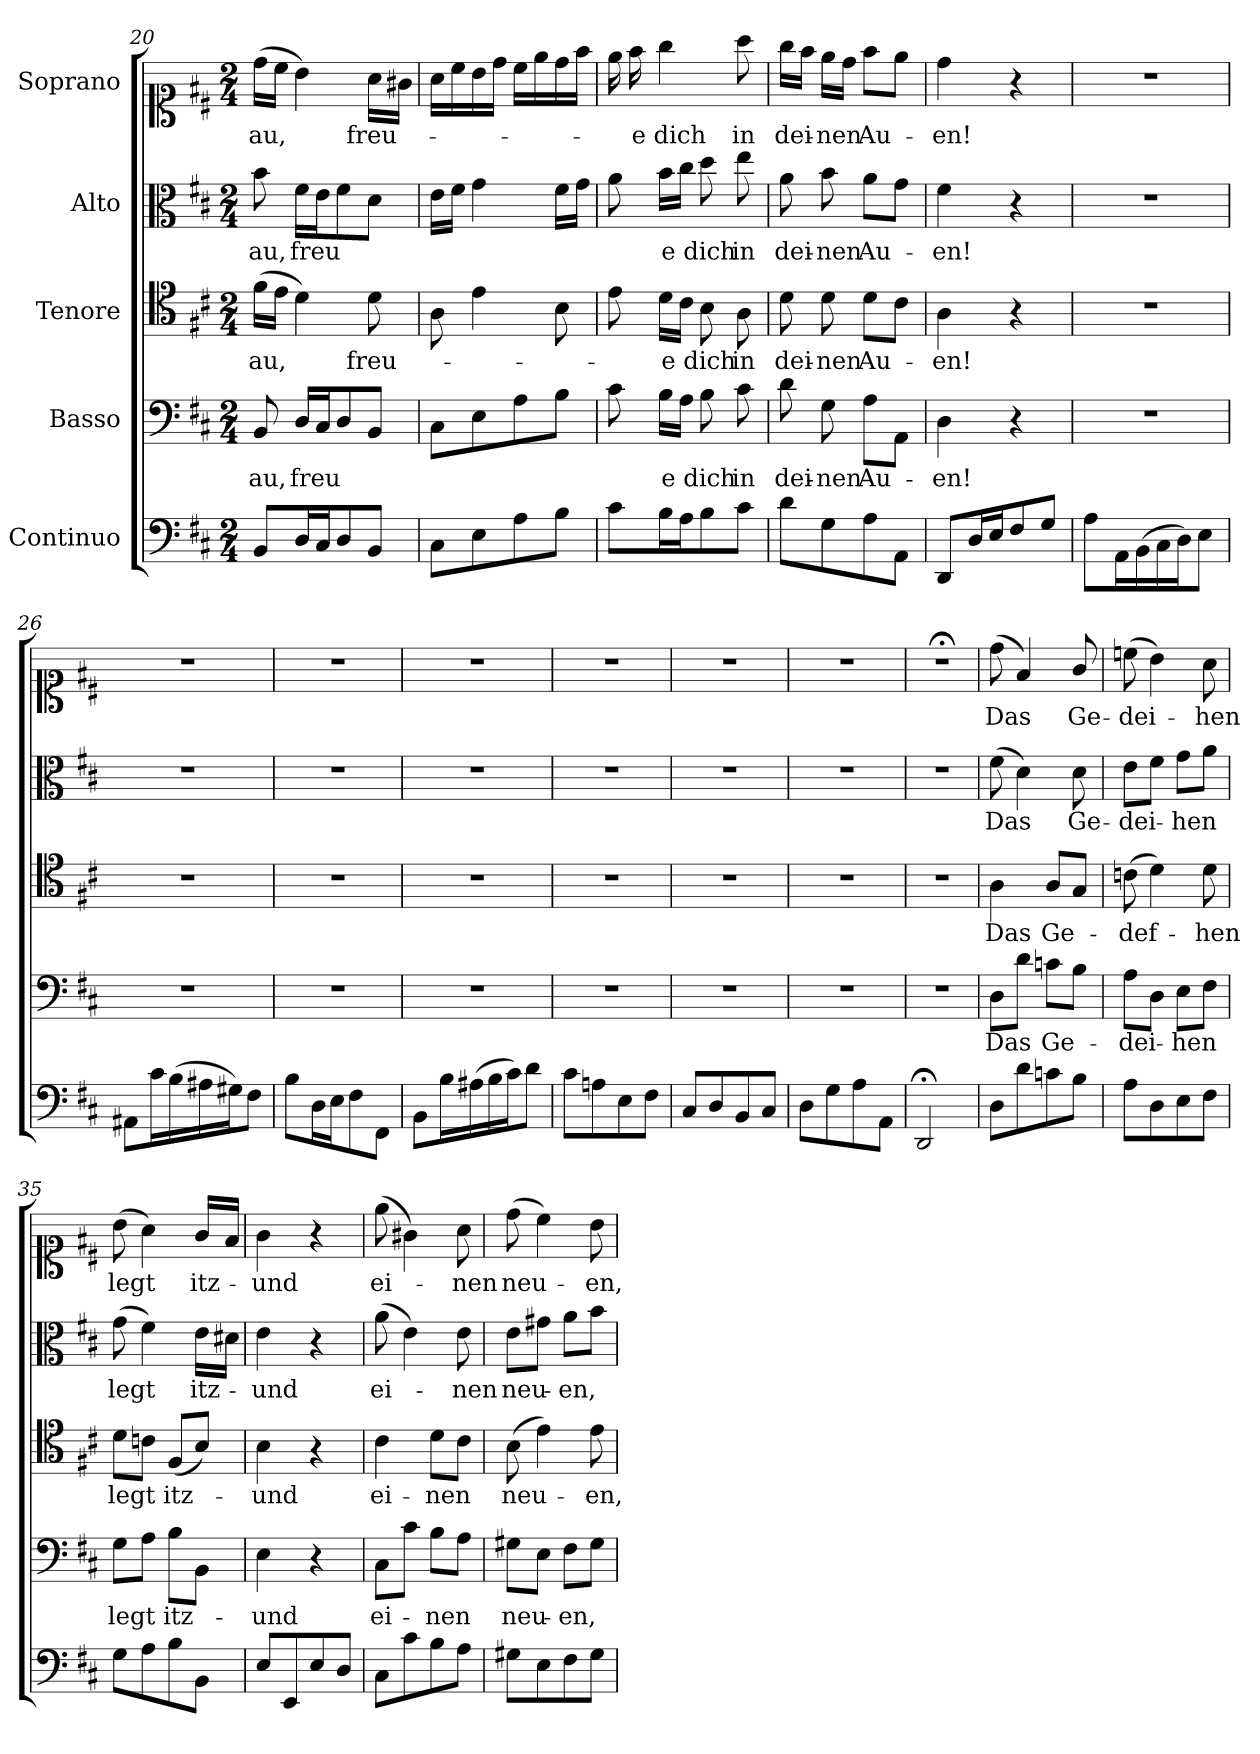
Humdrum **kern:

**kern	**kern	**text	**kern	**text	**kern	**text	**kern	**text
*part5	*part4	*part4	*part3	*part3	*part2	*part2	*part1	*part1
*staff5	*staff4	*staff4	*staff3	*staff3	*staff2	*staff2	*staff1	*staff1
*I"Continuo	*I"Basso	*	*I"Tenore	*	*I"Alto	*	*I"Soprano	*
*clefF4	*clefF4	*	*clefC4	*	*clefC3	*	*clefC1	*
*k[f#c#]	*k[f#c#]	*	*k[f#c#]	*	*k[f#c#]	*	*k[f#c#]	*
*M2/4	*M2/4	*	*M2/4	*	*M2/4	*	*M2/4	*
=20	=20	=20	=20	=20	=20	=20	=20	=20
!	!	!LO:LY:b	!	!LO:LY:b	!	!LO:LY:b	!	!LO:LY:b
8BB/L	8BB/	-au,	(16f#\LL	-au,	8b\	-au,	(16dd\LL	-au,
.	.	.	16e\JJ	.	.	.	16cc#\JJ	.
!	!	!LO:LY:b	!	!	!	!LO:LY:b	!	!
16D/L	16D/LL	freu-	4d\)	.	16f#\LL	freu-	4b\)	.
16C#/J	16C#/J	.	.	.	16e\J	.	.	.
8D/	8D/	.	.	.	8f#\	.	.	.
!	!	!	!	!LO:LY:b	!	!	!	!LO:LY:b
8BB/J	8BB/J	.	8d\	freu-	8d\J	.	16a\LL	freu-
.	.	.	.	.	.	.	16g#X\JJ	.
=21	=21	=21	=21	=21	=21	=21	=21	=21
8C#\L	8C#\L	.	8A\	.	16e\LL	.	16a\LL	.
.	.	.	.	.	16f#\JJ	.	16cc#\	.
8E\	8E\	.	4e\	.	4g\	.	16b\	.
.	.	.	.	.	.	.	16dd\JJ	.
8A\	8A\	.	.	.	.	.	16cc#\LL	.
.	.	.	.	.	.	.	16ee\	.
8B\J	8B\J	.	8B\	.	16f#\LL	.	16dd\	.
.	.	.	.	.	16g\JJ	.	16ff#\JJ	.
=22	=22	=22	=22	=22	=22	=22	=22	=22
!	!	!LO:LY:b	!	!	!	!LO:LY:b	!	!
8c#\L	8c#\	--	8e\	.	8a\	--	16ee\	.
!	!	!	!	!	!	!	!	!LO:LY:b
.	.	.	.	.	.	.	16ff#\	e
!	!	!LO:LY:b	!	!LO:LY:b	!	!LO:LY:b	!	!LO:LY:b
16B\L	16B\LL	e	16d\LL	-e	16b\LL	e	4gg\	dich
16A\J	16A\JJ	.	16c#\JJ	.	16cc#\JJ	.	.	.
!	!	!LO:LY:b	!	!LO:LY:b	!	!LO:LY:b	!	!
8B\	8B\	dich	8B\	dich	8dd\	dich	.	.
!	!	!LO:LY:b	!	!LO:LY:b	!	!LO:LY:b	!	!LO:LY:b
8c#\J	8c#\	in	8A\	in	8ee\	in	8aa\	in
=23	=23	=23	=23	=23	=23	=23	=23	=23
!	!	!LO:LY:b	!	!LO:LY:b	!	!LO:LY:b	!	!LO:LY:b
8d\L	8d\	dei-	8d\	dei-	8a\	dei-	16gg\LL	dei-
.	.	.	.	.	.	.	16ff#\JJ	.
!	!	!LO:LY:b	!	!LO:LY:b	!	!LO:LY:b	!	!LO:LY:b
8G\	8G\	-nen	8d\	-nen	8b\	-nen	16ee\LL	-nen
.	.	.	.	.	.	.	16dd\JJ	.
!	!	!LO:LY:b	!	!LO:LY:b	!	!LO:LY:b	!	!LO:LY:b
8A\	8A\L	Au-	8d\L	Au-	8a\L	Au-	8ff#\L	Au-
8AA\J	8AA\J	.	8c#\J	.	8g\J	.	8ee\J	.
=24	=24	=24	=24	=24	=24	=24	=24	=24
!	!	!LO:LY:b	!	!LO:LY:b	!	!LO:LY:b	!	!LO:LY:b
8DD/L	4D\	-en!	4A\	-en!	4f#\	-en!	4dd\	en!
16D/L	.	.	.	.	.	.	.	.
16E/J	.	.	.	.	.	.	.	.
8F#/	4r	.	4r	.	4r	.	4r	.
8G/J	.	.	.	.	.	.	.	.
=25	=25	=25	=25	=25	=25	=25	=25	=25
8A\L	2r	.	2r	.	2r	.	2r	.
16AA\L	.	.	.	.	.	.	.	.
(16BB\	.	.	.	.	.	.	.	.
16C#\	.	.	.	.	.	.	.	.
16D\J)	.	.	.	.	.	.	.	.
8E\J	.	.	.	.	.	.	.	.
=26	=26	=26	=26	=26	=26	=26	=26	=26
8AA#X\L	2r	.	2r	.	2r	.	2r	.
16c#\L	.	.	.	.	.	.	.	.
(16B\	.	.	.	.	.	.	.	.
16A#X\	.	.	.	.	.	.	.	.
16G#X\J)	.	.	.	.	.	.	.	.
8F#\J	.	.	.	.	.	.	.	.
!!LO:PB:g=z
=27	=27	=27	=27	=27	=27	=27	=27	=27
8B\L	2r	.	2r	.	2r	.	2r	.
16D\L	.	.	.	.	.	.	.	.
16E\J	.	.	.	.	.	.	.	.
8F#\	.	.	.	.	.	.	.	.
8FF#\J	.	.	.	.	.	.	.	.
=28	=28	=28	=28	=28	=28	=28	=28	=28
8BB\L	2r	.	2r	.	2r	.	2r	.
16B\L	.	.	.	.	.	.	.	.
(16A#X\	.	.	.	.	.	.	.	.
16B\	.	.	.	.	.	.	.	.
16c#\J)	.	.	.	.	.	.	.	.
8d\J	.	.	.	.	.	.	.	.
=29	=29	=29	=29	=29	=29	=29	=29	=29
8c#\L	2r	.	2r	.	2r	.	2r	.
8An\	.	.	.	.	.	.	.	.
8E\	.	.	.	.	.	.	.	.
8F#\J	.	.	.	.	.	.	.	.
=30	=30	=30	=30	=30	=30	=30	=30	=30
8C#/L	2r	.	2r	.	2r	.	2r	.
8D/	.	.	.	.	.	.	.	.
8BB/	.	.	.	.	.	.	.	.
8C#/J	.	.	.	.	.	.	.	.
=31	=31	=31	=31	=31	=31	=31	=31	=31
8D\L	2r	.	2r	.	2r	.	2r	.
8G\	.	.	.	.	.	.	.	.
8A\	.	.	.	.	.	.	.	.
8AA\J	.	.	.	.	.	.	.	.
=32	=32	=32	=32	=32	=32	=32	=32	=32
2DD;/	2r	.	2r	.	2r	.	2r;<	.
=33	=33	=33	=33	=33	=33	=33	=33	=33
!	!	!LO:LY:b	!	!LO:LY:b	!	!LO:LY:b	!	!LO:LY:b
8D\L	8D\L	Das	4A\	Das	(8f#\	Das	(8dd\	Das
8d\	8d\J	.	.	.	4d\)	.	4f#/)	.
!	!	!LO:LY:b	!	!LO:LY:b	!	!	!	!
8cn\	8cn\L	Ge-	8A/L	Ge-	.	.	.	.
!	!	!	!	!	!	!LO:LY:b	!	!LO:LY:b
8B\J	8B\J	.	8G/J	.	8d\	Ge-	8g/	Ge-
=34	=34	=34	=34	=34	=34	=34	=34	=34
!	!	!LO:LY:b	!	!LO:LY:b	!	!LO:LY:b	!	!LO:LY:b
8A\L	8A\L	-dei-	(8cn\	def-	8e\L	-dei-	(8ccn\	-dei-
8D\	8D\J	.	4d\)	.	8f#\J	.	4b\)	.
!	!	!LO:LY:b	!	!	!	!LO:LY:b	!	!
8E\	8E\L	-hen	.	.	8g\L	-hen	.	.
!	!	!	!	!LO:LY:b	!	!	!	!LO:LY:b
8F#\J	8F#\J	.	8d\	hen	8a\J	.	8a\	-hen
=35	=35	=35	=35	=35	=35	=35	=35	=35
!	!	!LO:LY:b	!	!LO:LY:b	!	!LO:LY:b	!	!LO:LY:b
8G\L	8G\L	legt	8d\L	legt	(8g\	legt	(8b\	legt
8A\	8A\J	.	8cn\J	.	4f#\)	.	4a\)	.
!	!	!LO:LY:b	!	!LO:LY:b	!	!	!	!
8B\	8B\L	itz-	(8F#/L	itz-	.	.	.	.
!	!	!	!	!	!	!LO:LY:b	!	!LO:LY:b
8BB\J	8BB\J	.	8B/J)	.	16e\LL	-itz-	16g/LL	itz-
.	.	.	.	.	16d#X\JJ	.	16f#/JJ	.
=36	=36	=36	=36	=36	=36	=36	=36	=36
!	!	!LO:LY:b	!	!LO:LY:b	!	!LO:LY:b	!	!LO:LY:b
8E/L	4E\	-und	4B\	-und	4e\	-und	4g\	-und
8EE/	.	.	.	.	.	.	.	.
8E/	4r	.	4r	.	4r	.	4r	.
8D/J	.	.	.	.	.	.	.	.
=37	=37	=37	=37	=37	=37	=37	=37	=37
!	!	!LO:LY:b	!	!LO:LY:b	!	!LO:LY:b	!	!LO:LY:b
8C#\L	8C#\L	ei-	4c#\	ei-	(8a\	ei-	(8ee\	ei-
8c#\	8c#\J	.	.	.	4e\)	.	4g#X\)	.
!	!	!LO:LY:b	!	!LO:LY:b	!	!	!	!
8B\	8B\L	-nen	8d\L	-nen	.	.	.	.
!	!	!	!	!	!	!LO:LY:b	!	!LO:LY:b
8A\J	8A\J	.	8c#\J	.	8e\	-nen	8a\	-nen
!!LO:LB:g=z
=38	=38	=38	=38	=38	=38	=38	=38	=38
!	!	!LO:LY:b	!	!LO:LY:b	!	!LO:LY:b	!	!LO:LY:b
8G#X\L	8G#X\L	neu-	(8B\	neu-	8e\L	neu-	(8dd\	neu-
8E\	8E\J	.	4e\)	.	8g#X\J	.	4cc#\)	.
!	!	!LO:LY:b	!	!	!	!LO:LY:b	!	!
8F#\	8F#\L	-en,	.	.	8a\L	-en,	.	.
!	!	!	!	!LO:LY:b	!	!	!	!LO:LY:b
8G#\J	8G#\J	.	8e\	-en,	8b\J	.	8b\	-en,
=	=	=	=	=	=	=	=	=
*-	*-	*-	*-	*-	*-	*-	*-	*-
